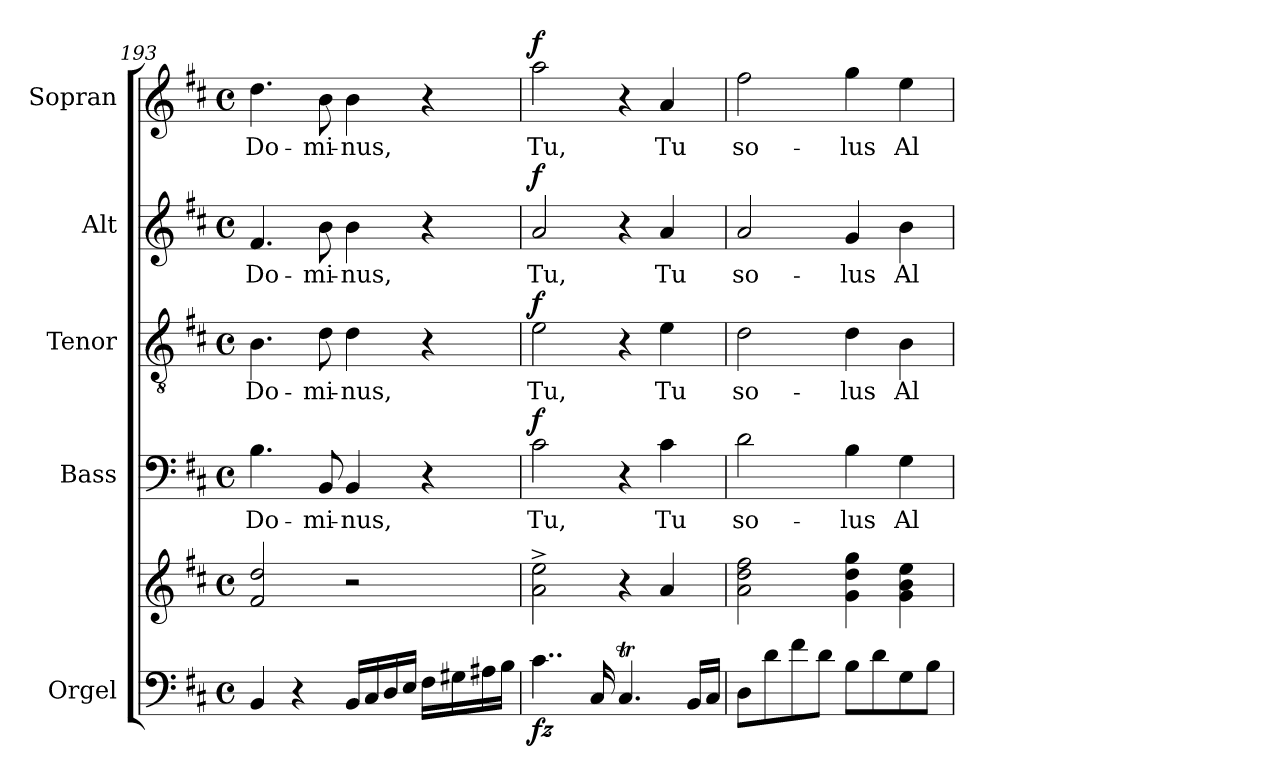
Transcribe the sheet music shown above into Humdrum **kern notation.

**kern	**kern	**dynam	**kern	**text	**dynam	**kern	**text	**dynam	**kern	**text	**dynam	**kern	**text	**dynam
*part5	*part5	*part5	*part4	*part4	*part4	*part3	*part3	*part3	*part2	*part2	*part2	*part1	*part1	*part1
*staff6	*staff5	*staff5/6	*staff4	*staff4	*staff4	*staff3	*staff3	*staff3	*staff2	*staff2	*staff2	*staff1	*staff1	*staff1
*I"Orgel	*	*	*I"Bass	*	*	*I"Tenor	*	*	*I"Alt	*	*	*I"Sopran	*	*
*I'Org.	*	*	*I'B.	*	*	*I'T.	*	*	*I'A.	*	*	*I'S.	*	*
*clefF4	*clefG2	*	*clefF4	*	*	*clefGv2	*	*	*clefG2	*	*	*clefG2	*	*
*k[f#c#]	*k[f#c#]	*	*k[f#c#]	*	*	*k[f#c#]	*	*	*k[f#c#]	*	*	*k[f#c#]	*	*
*D:	*D:	*	*D:	*	*	*D:	*	*	*D:	*	*	*D:	*	*
*M4/4	*M4/4	*	*M4/4	*	*	*M4/4	*	*	*M4/4	*	*	*M4/4	*	*
*met(c)	*met(c)	*	*met(c)	*	*	*met(c)	*	*	*met(c)	*	*	*met(c)	*	*
=193	=193	=193	=193	=193	=193	=193	=193	=193	=193	=193	=193	=193	=193	=193
!	!	!	!	!LO:LY:b	!	!	!LO:LY:b	!	!	!LO:LY:b	!	!	!LO:LY:b	!
4BB/	2f#/ 2dd/	.	4.B\	Do-	.	4.B\	Do-	.	4.f#/	Do-	.	4.dd\	Do-	.
4r	.	.	.	.	.	.	.	.	.	.	.	.	.	.
!	!	!	!	!LO:LY:b	!	!	!LO:LY:b	!	!	!LO:LY:b	!	!	!LO:LY:b	!
.	.	.	8BB/	-mi-	.	8d\	-mi-	.	8b\	-mi-	.	8b\	-mi-	.
!	!	!	!	!LO:LY:b	!	!	!LO:LY:b	!	!	!LO:LY:b	!	!	!LO:LY:b	!
16BB/LL	2r	.	4BB/	-nus,	.	4d\	-nus,	.	4b\	-nus,	.	4b\	-nus,	.
16C#/	.	.	.	.	.	.	.	.	.	.	.	.	.	.
16D/	.	.	.	.	.	.	.	.	.	.	.	.	.	.
16E/JJ	.	.	.	.	.	.	.	.	.	.	.	.	.	.
16F#\LL	.	.	4r	.	.	4r	.	.	4r	.	.	4r	.	.
16G#X\	.	.	.	.	.	.	.	.	.	.	.	.	.	.
16A#X\	.	.	.	.	.	.	.	.	.	.	.	.	.	.
16B\JJ	.	.	.	.	.	.	.	.	.	.	.	.	.	.
=194	=194	=194	=194	=194	=194	=194	=194	=194	=194	=194	=194	=194	=194	=194
!	!	!LO:DY:b=2	!	!LO:LY:b	!LO:DY:a	!	!LO:LY:b	!LO:DY:a	!	!LO:LY:b	!LO:DY:a	!	!LO:LY:b	!LO:DY:a
4..c#\	2a\^> 2ee\^>	fz	2c#\	Tu,	f	2e\	Tu,	f	2a/	Tu,	f	2aa\	Tu,	f
16C#/	.	.	.	.	.	.	.	.	.	.	.	.	.	.
4.C#t/	4r	.	4r	.	.	4r	.	.	4r	.	.	4r	.	.
!	!	!	!	!LO:LY:b	!	!	!LO:LY:b	!	!	!LO:LY:b	!	!	!LO:LY:b	!
.	4a/	.	4c#\	Tu	.	4e\	Tu	.	4a/	Tu	.	4a/	Tu	.
16BB/LL	.	.	.	.	.	.	.	.	.	.	.	.	.	.
16C#/JJ	.	.	.	.	.	.	.	.	.	.	.	.	.	.
=195	=195	=195	=195	=195	=195	=195	=195	=195	=195	=195	=195	=195	=195	=195
!	!	!	!	!LO:LY:b	!	!	!LO:LY:b	!	!	!LO:LY:b	!	!	!LO:LY:b	!
8D\L	2a\ 2dd\ 2ff#\	.	2d\	so-	.	2d\	so-	.	2a/	so-	.	2ff#\	so-	.
8d\	.	.	.	.	.	.	.	.	.	.	.	.	.	.
8f#\	.	.	.	.	.	.	.	.	.	.	.	.	.	.
8d\J	.	.	.	.	.	.	.	.	.	.	.	.	.	.
!	!	!	!	!LO:LY:b	!	!	!LO:LY:b	!	!	!LO:LY:b	!	!	!LO:LY:b	!
8B\L	4g\ 4dd\ 4gg\	.	4B\	-lus	.	4d\	-lus	.	4g/	-lus	.	4gg\	-lus	.
8d\	.	.	.	.	.	.	.	.	.	.	.	.	.	.
!	!	!	!	!LO:LY:b	!	!	!LO:LY:b	!	!	!LO:LY:b	!	!	!LO:LY:b	!
8G\	4g\ 4b\ 4ee\	.	4G\	Al-	.	4B\	Al-	.	4b\	Al-	.	4ee\	Al-	.
8B\J	.	.	.	.	.	.	.	.	.	.	.	.	.	.
=	=	=	=	=	=	=	=	=	=	=	=	=	=	=
*-	*-	*-	*-	*-	*-	*-	*-	*-	*-	*-	*-	*-	*-	*-
